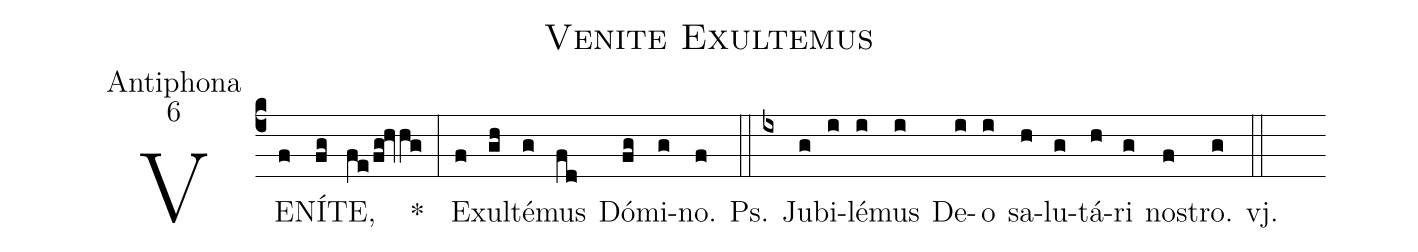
name:Venite Exultemus;
office-part:Antiphona;
mode:6;
%%
(c4) VE(f)NÍ(fg)TE,(fe/fg!hvhg) *(:) Ex(f)ul(gh)té(g)mus(fd) Dó(fg)mi(g)no.(f) Ps.(::ix) Ju(g)bi(i)lé(i)mus(i) De(i)o(i) sa(h)lu(g)tá(h)ri(g) nos(f)tro.(g) vj.(::)
